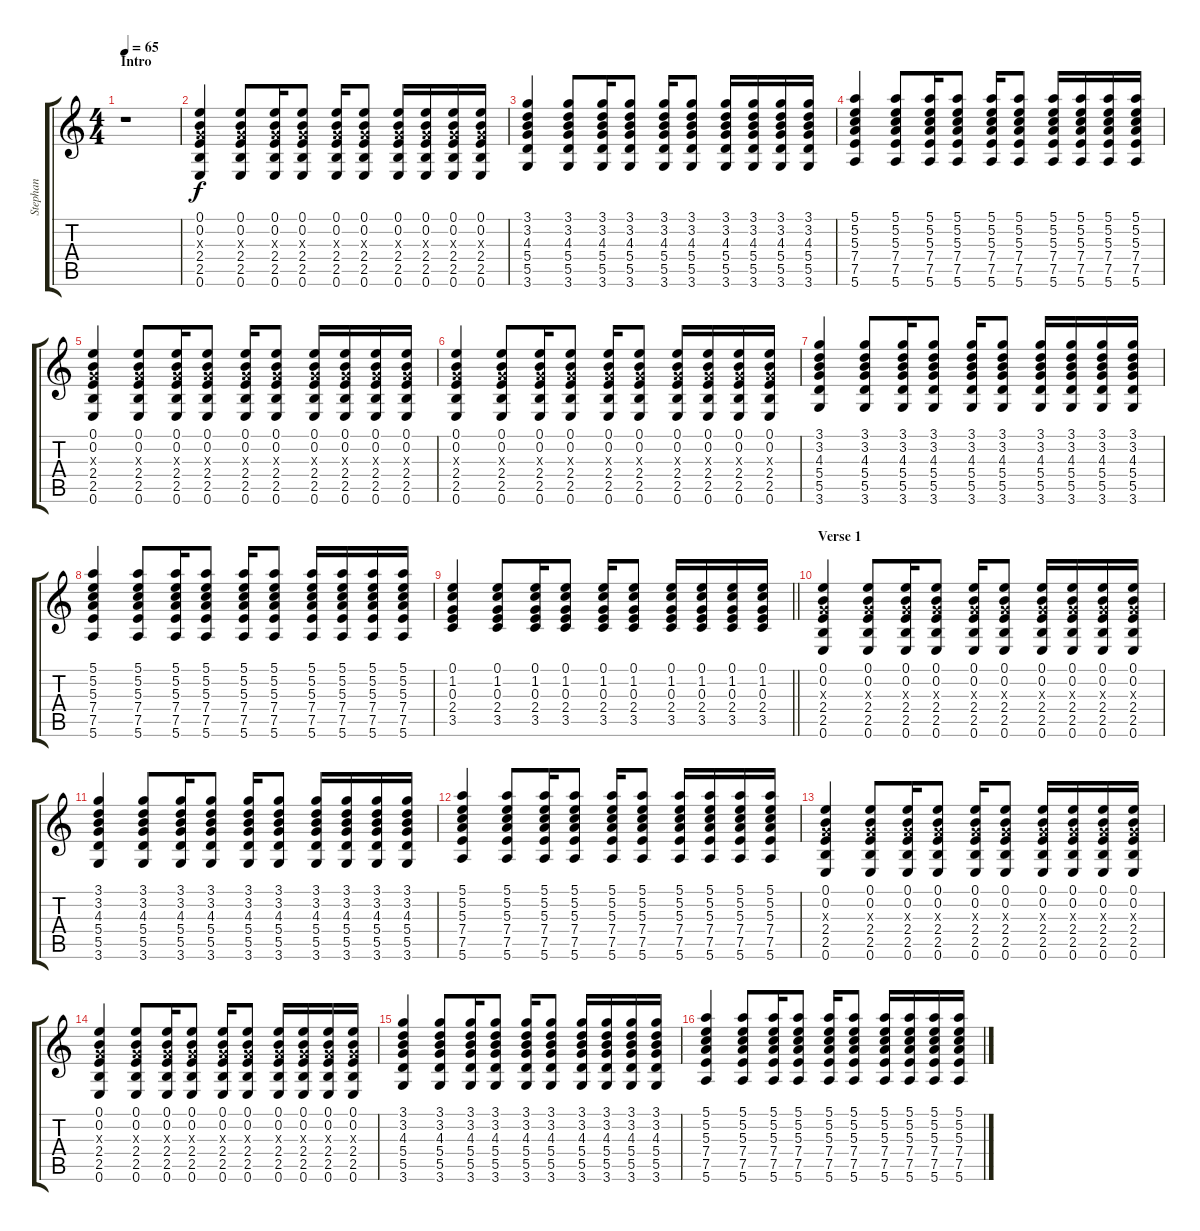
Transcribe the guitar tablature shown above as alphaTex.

\track ("Stephan" "Stephan") {instrument acousticguitarsteel}
\staff {score tabs}
\tuning (E4 B3 G3 D3 A2 E2) {hide}
\ts (4 4)
\section ("" "Intro")
\tempo 65
\clef g2
\ks c
r.1{dy f instrument acousticguitarsteel} |
(0.1 0.2 0.3{x} 2.4 2.5 0.6).4 (0.1 0.2 0.3{x} 2.4 2.5 0.6).8 (0.1 0.2 0.3{x} 2.4 2.5 0.6).16 (0.1 0.2 0.3{x} 2.4 2.5 0.6).8 (0.1 0.2 0.3{x} 2.4 2.5 0.6).16 (0.1 0.2 0.3{x} 2.4 2.5 0.6).8 (0.1 0.2 0.3{x} 2.4 2.5 0.6).16 (0.1 0.2 0.3{x} 2.4 2.5 0.6).16 (0.1 0.2 0.3{x} 2.4 2.5 0.6).16 (0.1 0.2 0.3{x} 2.4 2.5 0.6).16 |
(3.1 3.2 4.3 5.4 5.5 3.6).4 (3.1 3.2 4.3 5.4 5.5 3.6).8 (3.1 3.2 4.3 5.4 5.5 3.6).16 (3.1 3.2 4.3 5.4 5.5 3.6).8 (3.1 3.2 4.3 5.4 5.5 3.6).16 (3.1 3.2 4.3 5.4 5.5 3.6).8 (3.1 3.2 4.3 5.4 5.5 3.6).16 (3.1 3.2 4.3 5.4 5.5 3.6).16 (3.1 3.2 4.3 5.4 5.5 3.6).16 (3.1 3.2 4.3 5.4 5.5 3.6).16 |
(5.1 5.2 5.3 7.4 7.5 5.6).4 (5.1 5.2 5.3 7.4 7.5 5.6).8 (5.1 5.2 5.3 7.4 7.5 5.6).16 (5.1 5.2 5.3 7.4 7.5 5.6).8 (5.1 5.2 5.3 7.4 7.5 5.6).16 (5.1 5.2 5.3 7.4 7.5 5.6).8 (5.1 5.2 5.3 7.4 7.5 5.6).16 (5.1 5.2 5.3 7.4 7.5 5.6).16 (5.1 5.2 5.3 7.4 7.5 5.6).16 (5.1 5.2 5.3 7.4 7.5 5.6).16 |
(0.1 0.2 0.3{x} 2.4 2.5 0.6).4 (0.1 0.2 0.3{x} 2.4 2.5 0.6).8 (0.1 0.2 0.3{x} 2.4 2.5 0.6).16 (0.1 0.2 0.3{x} 2.4 2.5 0.6).8 (0.1 0.2 0.3{x} 2.4 2.5 0.6).16 (0.1 0.2 0.3{x} 2.4 2.5 0.6).8 (0.1 0.2 0.3{x} 2.4 2.5 0.6).16 (0.1 0.2 0.3{x} 2.4 2.5 0.6).16 (0.1 0.2 0.3{x} 2.4 2.5 0.6).16 (0.1 0.2 0.3{x} 2.4 2.5 0.6).16 |
(0.1 0.2 0.3{x} 2.4 2.5 0.6).4 (0.1 0.2 0.3{x} 2.4 2.5 0.6).8 (0.1 0.2 0.3{x} 2.4 2.5 0.6).16 (0.1 0.2 0.3{x} 2.4 2.5 0.6).8 (0.1 0.2 0.3{x} 2.4 2.5 0.6).16 (0.1 0.2 0.3{x} 2.4 2.5 0.6).8 (0.1 0.2 0.3{x} 2.4 2.5 0.6).16 (0.1 0.2 0.3{x} 2.4 2.5 0.6).16 (0.1 0.2 0.3{x} 2.4 2.5 0.6).16 (0.1 0.2 0.3{x} 2.4 2.5 0.6).16 |
(3.1 3.2 4.3 5.4 5.5 3.6).4 (3.1 3.2 4.3 5.4 5.5 3.6).8 (3.1 3.2 4.3 5.4 5.5 3.6).16 (3.1 3.2 4.3 5.4 5.5 3.6).8 (3.1 3.2 4.3 5.4 5.5 3.6).16 (3.1 3.2 4.3 5.4 5.5 3.6).8 (3.1 3.2 4.3 5.4 5.5 3.6).16 (3.1 3.2 4.3 5.4 5.5 3.6).16 (3.1 3.2 4.3 5.4 5.5 3.6).16 (3.1 3.2 4.3 5.4 5.5 3.6).16 |
(5.1 5.2 5.3 7.4 7.5 5.6).4 (5.1 5.2 5.3 7.4 7.5 5.6).8 (5.1 5.2 5.3 7.4 7.5 5.6).16 (5.1 5.2 5.3 7.4 7.5 5.6).8 (5.1 5.2 5.3 7.4 7.5 5.6).16 (5.1 5.2 5.3 7.4 7.5 5.6).8 (5.1 5.2 5.3 7.4 7.5 5.6).16 (5.1 5.2 5.3 7.4 7.5 5.6).16 (5.1 5.2 5.3 7.4 7.5 5.6).16 (5.1 5.2 5.3 7.4 7.5 5.6).16 |
\barLineRight lightlight
(0.1 1.2 0.3 2.4 3.5).4 (0.1 1.2 0.3 2.4 3.5).8 (0.1 1.2 0.3 2.4 3.5).16 (0.1 1.2 0.3 2.4 3.5).8 (0.1 1.2 0.3 2.4 3.5).16 (0.1 1.2 0.3 2.4 3.5).8 (0.1 1.2 0.3 2.4 3.5).16 (0.1 1.2 0.3 2.4 3.5).16 (0.1 1.2 0.3 2.4 3.5).16 (0.1 1.2 0.3 2.4 3.5).16 |
\section ("" "Verse 1")
(0.1 0.2 0.3{x} 2.4 2.5 0.6).4 (0.1 0.2 0.3{x} 2.4 2.5 0.6).8 (0.1 0.2 0.3{x} 2.4 2.5 0.6).16 (0.1 0.2 0.3{x} 2.4 2.5 0.6).8 (0.1 0.2 0.3{x} 2.4 2.5 0.6).16 (0.1 0.2 0.3{x} 2.4 2.5 0.6).8 (0.1 0.2 0.3{x} 2.4 2.5 0.6).16 (0.1 0.2 0.3{x} 2.4 2.5 0.6).16 (0.1 0.2 0.3{x} 2.4 2.5 0.6).16 (0.1 0.2 0.3{x} 2.4 2.5 0.6).16 |
(3.1 3.2 4.3 5.4 5.5 3.6).4 (3.1 3.2 4.3 5.4 5.5 3.6).8 (3.1 3.2 4.3 5.4 5.5 3.6).16 (3.1 3.2 4.3 5.4 5.5 3.6).8 (3.1 3.2 4.3 5.4 5.5 3.6).16 (3.1 3.2 4.3 5.4 5.5 3.6).8 (3.1 3.2 4.3 5.4 5.5 3.6).16 (3.1 3.2 4.3 5.4 5.5 3.6).16 (3.1 3.2 4.3 5.4 5.5 3.6).16 (3.1 3.2 4.3 5.4 5.5 3.6).16 |
(5.1 5.2 5.3 7.4 7.5 5.6).4 (5.1 5.2 5.3 7.4 7.5 5.6).8 (5.1 5.2 5.3 7.4 7.5 5.6).16 (5.1 5.2 5.3 7.4 7.5 5.6).8 (5.1 5.2 5.3 7.4 7.5 5.6).16 (5.1 5.2 5.3 7.4 7.5 5.6).8 (5.1 5.2 5.3 7.4 7.5 5.6).16 (5.1 5.2 5.3 7.4 7.5 5.6).16 (5.1 5.2 5.3 7.4 7.5 5.6).16 (5.1 5.2 5.3 7.4 7.5 5.6).16 |
(0.1 0.2 0.3{x} 2.4 2.5 0.6).4 (0.1 0.2 0.3{x} 2.4 2.5 0.6).8 (0.1 0.2 0.3{x} 2.4 2.5 0.6).16 (0.1 0.2 0.3{x} 2.4 2.5 0.6).8 (0.1 0.2 0.3{x} 2.4 2.5 0.6).16 (0.1 0.2 0.3{x} 2.4 2.5 0.6).8 (0.1 0.2 0.3{x} 2.4 2.5 0.6).16 (0.1 0.2 0.3{x} 2.4 2.5 0.6).16 (0.1 0.2 0.3{x} 2.4 2.5 0.6).16 (0.1 0.2 0.3{x} 2.4 2.5 0.6).16 |
(0.1 0.2 0.3{x} 2.4 2.5 0.6).4 (0.1 0.2 0.3{x} 2.4 2.5 0.6).8 (0.1 0.2 0.3{x} 2.4 2.5 0.6).16 (0.1 0.2 0.3{x} 2.4 2.5 0.6).8 (0.1 0.2 0.3{x} 2.4 2.5 0.6).16 (0.1 0.2 0.3{x} 2.4 2.5 0.6).8 (0.1 0.2 0.3{x} 2.4 2.5 0.6).16 (0.1 0.2 0.3{x} 2.4 2.5 0.6).16 (0.1 0.2 0.3{x} 2.4 2.5 0.6).16 (0.1 0.2 0.3{x} 2.4 2.5 0.6).16 |
(3.1 3.2 4.3 5.4 5.5 3.6).4 (3.1 3.2 4.3 5.4 5.5 3.6).8 (3.1 3.2 4.3 5.4 5.5 3.6).16 (3.1 3.2 4.3 5.4 5.5 3.6).8 (3.1 3.2 4.3 5.4 5.5 3.6).16 (3.1 3.2 4.3 5.4 5.5 3.6).8 (3.1 3.2 4.3 5.4 5.5 3.6).16 (3.1 3.2 4.3 5.4 5.5 3.6).16 (3.1 3.2 4.3 5.4 5.5 3.6).16 (3.1 3.2 4.3 5.4 5.5 3.6).16 |
(5.1 5.2 5.3 7.4 7.5 5.6).4 (5.1 5.2 5.3 7.4 7.5 5.6).8 (5.1 5.2 5.3 7.4 7.5 5.6).16 (5.1 5.2 5.3 7.4 7.5 5.6).8 (5.1 5.2 5.3 7.4 7.5 5.6).16 (5.1 5.2 5.3 7.4 7.5 5.6).8 (5.1 5.2 5.3 7.4 7.5 5.6).16 (5.1 5.2 5.3 7.4 7.5 5.6).16 (5.1 5.2 5.3 7.4 7.5 5.6).16 (5.1 5.2 5.3 7.4 7.5 5.6).16
